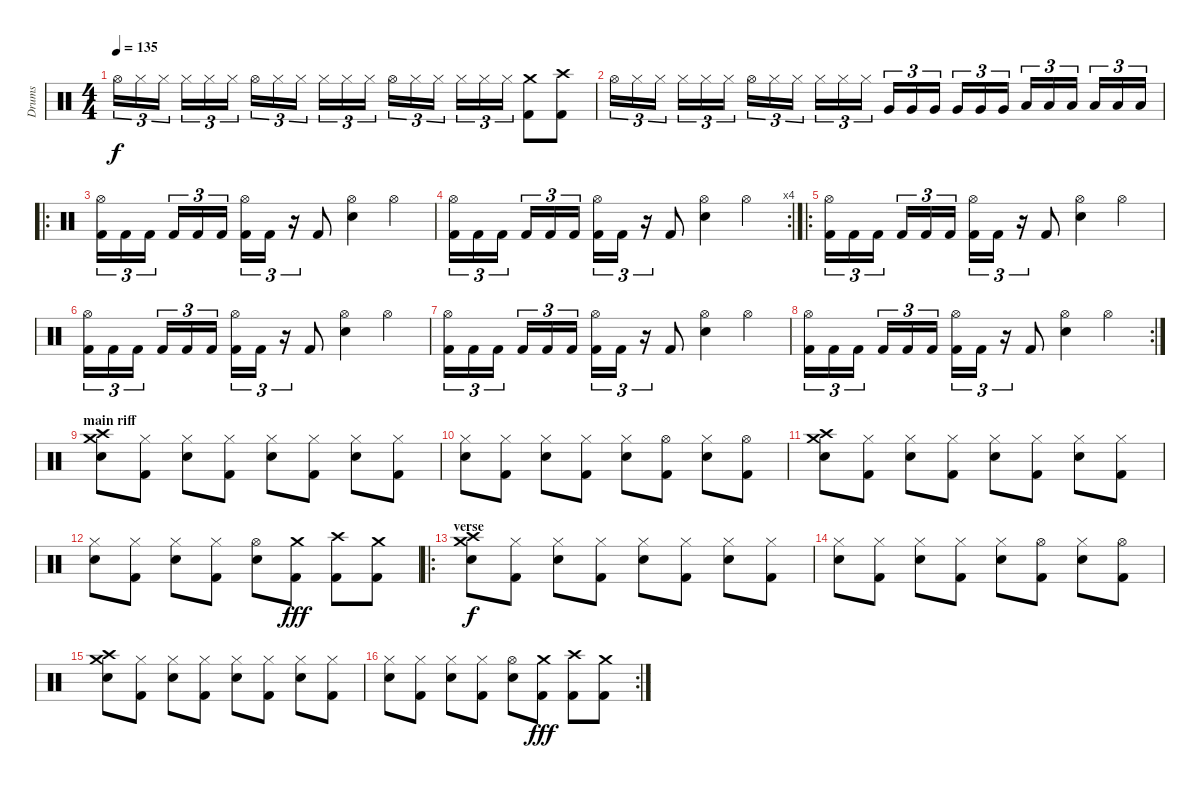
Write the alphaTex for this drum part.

\track ("Drums" "Drums") {instrument percussion}
\staff {score}
\articulation defaults
\ts (4 4)
\tempo 135
\clef neutral
\ks c "Hi-Hat (open)".16{tu (3 2) dy f} "Hi-Hat (closed)".16{tu (3 2)} "Hi-Hat (closed)".16{tu (3 2)} "Hi-Hat (closed)".16{tu (3 2)} "Hi-Hat (closed)".16{tu (3 2)} "Hi-Hat (closed)".16{tu (3 2)} "Hi-Hat (open)".16{tu (3 2)} "Hi-Hat (closed)".16{tu (3 2)} "Hi-Hat (closed)".16{tu (3 2)} "Hi-Hat (closed)".16{tu (3 2)} "Hi-Hat (closed)".16{tu (3 2)} "Hi-Hat (closed)".16{tu (3 2)} "Hi-Hat (open)".16{tu (3 2)} "Hi-Hat (closed)".16{tu (3 2)} "Hi-Hat (closed)".16{tu (3 2)} "Hi-Hat (closed)".16{tu (3 2)} "Hi-Hat (closed)".16{tu (3 2)} "Hi-Hat (closed)".16{tu (3 2)}
("Crash medium (hit)" "Kick (hit) 2").8 ("Crash high (hit)" "Kick (hit) 2").8 |
"Hi-Hat (open)".16{tu (3 2)} "Hi-Hat (closed)".16{tu (3 2)} "Hi-Hat (closed)".16{tu (3 2)} "Hi-Hat (closed)".16{tu (3 2)} "Hi-Hat (closed)".16{tu (3 2)} "Hi-Hat (closed)".16{tu (3 2)} "Hi-Hat (open)".16{tu (3 2)} "Hi-Hat (closed)".16{tu (3 2)} "Hi-Hat (closed)".16{tu (3 2)} "Hi-Hat (closed)".16{tu (3 2)} "Hi-Hat (closed)".16{tu (3 2)} "Hi-Hat (closed)".16{tu (3 2)} "Very Low Tom (hit)".16{tu (3 2)} "Very Low Tom (hit)".16{tu (3 2)} "Very Low Tom (hit)".16{tu (3 2)} "Very Low Tom (hit)".16{tu (3 2)} "Very Low Tom (hit)".16{tu (3 2)} "Very Low Tom (hit)".16{tu (3 2)} "Low Floor Tom (hit)".16{tu (3 2)} "Low Floor Tom (hit)".16{tu (3 2)} "Low Floor Tom (hit)".16{tu (3 2)} "Low Floor Tom (hit)".16{tu (3 2)} "Low Floor Tom (hit)".16{tu (3 2)} "Low Floor Tom (hit)".16{tu (3 2)} |
\ro
("Hi-Hat (open)" "Kick (hit) 2").16{tu (3 2)} "Kick (hit) 2".16{tu (3 2)} "Kick (hit) 2".16{tu (3 2)} "Kick (hit) 2".16{tu (3 2)} "Kick (hit) 2".16{tu (3 2)} "Kick (hit) 2".16{tu (3 2)} ("Hi-Hat (open)" "Kick (hit) 2").16{tu (3 2)} "Kick (hit) 2".16{tu (3 2)} r.16{tu (3 2)} "Kick (hit) 2".8 ("Hi-Hat (open)" "Electric Snare (hit)").4 "Hi-Hat (open)".4 |
\rc 4
("Hi-Hat (open)" "Kick (hit) 2").16{tu (3 2)} "Kick (hit) 2".16{tu (3 2)} "Kick (hit) 2".16{tu (3 2)} "Kick (hit) 2".16{tu (3 2)} "Kick (hit) 2".16{tu (3 2)} "Kick (hit) 2".16{tu (3 2)} ("Hi-Hat (open)" "Kick (hit) 2").16{tu (3 2)} "Kick (hit) 2".16{tu (3 2)} r.16{tu (3 2)} "Kick (hit) 2".8 ("Hi-Hat (open)" "Electric Snare (hit)").4 "Hi-Hat (open)".4 |
\ro
("Hi-Hat (open)" "Kick (hit) 2").16{tu (3 2)} "Kick (hit) 2".16{tu (3 2)} "Kick (hit) 2".16{tu (3 2)} "Kick (hit) 2".16{tu (3 2)} "Kick (hit) 2".16{tu (3 2)} "Kick (hit) 2".16{tu (3 2)} ("Hi-Hat (open)" "Kick (hit) 2").16{tu (3 2)} "Kick (hit) 2".16{tu (3 2)} r.16{tu (3 2)} "Kick (hit) 2".8 ("Hi-Hat (open)" "Electric Snare (hit)").4 "Hi-Hat (open)".4 |
("Hi-Hat (open)" "Kick (hit) 2").16{tu (3 2)} "Kick (hit) 2".16{tu (3 2)} "Kick (hit) 2".16{tu (3 2)} "Kick (hit) 2".16{tu (3 2)} "Kick (hit) 2".16{tu (3 2)} "Kick (hit) 2".16{tu (3 2)} ("Hi-Hat (open)" "Kick (hit) 2").16{tu (3 2)} "Kick (hit) 2".16{tu (3 2)} r.16{tu (3 2)} "Kick (hit) 2".8 ("Hi-Hat (open)" "Electric Snare (hit)").4 "Hi-Hat (open)".4 |
("Hi-Hat (open)" "Kick (hit) 2").16{tu (3 2)} "Kick (hit) 2".16{tu (3 2)} "Kick (hit) 2".16{tu (3 2)} "Kick (hit) 2".16{tu (3 2)} "Kick (hit) 2".16{tu (3 2)} "Kick (hit) 2".16{tu (3 2)} ("Hi-Hat (open)" "Kick (hit) 2").16{tu (3 2)} "Kick (hit) 2".16{tu (3 2)} r.16{tu (3 2)} "Kick (hit) 2".8 ("Hi-Hat (open)" "Electric Snare (hit)").4 "Hi-Hat (open)".4 |
\rc 2
("Hi-Hat (open)" "Kick (hit) 2").16{tu (3 2)} "Kick (hit) 2".16{tu (3 2)} "Kick (hit) 2".16{tu (3 2)} "Kick (hit) 2".16{tu (3 2)} "Kick (hit) 2".16{tu (3 2)} "Kick (hit) 2".16{tu (3 2)} ("Hi-Hat (open)" "Kick (hit) 2").16{tu (3 2)} "Kick (hit) 2".16{tu (3 2)} r.16{tu (3 2)} "Kick (hit) 2".8 ("Hi-Hat (open)" "Electric Snare (hit)").4 "Hi-Hat (open)".4 |
\section ("" "main riff")
("Crash medium (hit)" "Crash high (hit)" "Electric Snare (hit)").8 ("Hi-Hat (closed)" "Kick (hit) 2").8 ("Hi-Hat (closed)" "Electric Snare (hit)").8 ("Hi-Hat (closed)" "Kick (hit) 2").8 ("Hi-Hat (closed)" "Electric Snare (hit)").8 ("Hi-Hat (closed)" "Kick (hit) 2").8 ("Hi-Hat (closed)" "Electric Snare (hit)").8 ("Hi-Hat (closed)" "Kick (hit) 2").8 |
("Hi-Hat (closed)" "Electric Snare (hit)").8 ("Hi-Hat (closed)" "Kick (hit) 2").8 ("Hi-Hat (closed)" "Electric Snare (hit)").8 ("Hi-Hat (closed)" "Kick (hit) 2").8 ("Hi-Hat (closed)" "Electric Snare (hit)").8 ("Hi-Hat (open)" "Kick (hit) 2").8 ("Hi-Hat (closed)" "Electric Snare (hit)").8 ("Hi-Hat (open)" "Kick (hit) 2").8 |
("Crash medium (hit)" "Crash high (hit)" "Electric Snare (hit)").8 ("Hi-Hat (closed)" "Kick (hit) 2").8 ("Hi-Hat (closed)" "Electric Snare (hit)").8 ("Hi-Hat (closed)" "Kick (hit) 2").8 ("Hi-Hat (closed)" "Electric Snare (hit)").8 ("Hi-Hat (closed)" "Kick (hit) 2").8 ("Hi-Hat (closed)" "Electric Snare (hit)").8 ("Hi-Hat (closed)" "Kick (hit) 2").8 |
("Hi-Hat (closed)" "Electric Snare (hit)").8 ("Hi-Hat (closed)" "Kick (hit) 2").8 ("Hi-Hat (closed)" "Electric Snare (hit)").8 ("Hi-Hat (closed)" "Kick (hit) 2").8 ("Hi-Hat (open)" "Electric Snare (hit)").8 ("Crash medium (hit)" "Kick (hit) 2").8{dy fff} ("Crash high (hit)" "Kick (hit) 2").8 ("Crash medium (hit)" "Kick (hit) 2").8 |
\ro
\section ("" "verse")
("Crash medium (hit)" "Crash high (hit)" "Electric Snare (hit)").8{dy f} ("Hi-Hat (closed)" "Kick (hit) 2").8 ("Hi-Hat (closed)" "Electric Snare (hit)").8 ("Hi-Hat (closed)" "Kick (hit) 2").8 ("Hi-Hat (closed)" "Electric Snare (hit)").8 ("Hi-Hat (closed)" "Kick (hit) 2").8 ("Hi-Hat (closed)" "Electric Snare (hit)").8 ("Hi-Hat (closed)" "Kick (hit) 2").8 |
("Hi-Hat (closed)" "Electric Snare (hit)").8 ("Hi-Hat (closed)" "Kick (hit) 2").8 ("Hi-Hat (closed)" "Electric Snare (hit)").8 ("Hi-Hat (closed)" "Kick (hit) 2").8 ("Hi-Hat (closed)" "Electric Snare (hit)").8 ("Hi-Hat (open)" "Kick (hit) 2").8 ("Hi-Hat (closed)" "Electric Snare (hit)").8 ("Hi-Hat (open)" "Kick (hit) 2").8 |
("Crash medium (hit)" "Crash high (hit)" "Electric Snare (hit)").8 ("Hi-Hat (closed)" "Kick (hit) 2").8 ("Hi-Hat (closed)" "Electric Snare (hit)").8 ("Hi-Hat (closed)" "Kick (hit) 2").8 ("Hi-Hat (closed)" "Electric Snare (hit)").8 ("Hi-Hat (closed)" "Kick (hit) 2").8 ("Hi-Hat (closed)" "Electric Snare (hit)").8 ("Hi-Hat (closed)" "Kick (hit) 2").8 |
\rc 2
("Hi-Hat (closed)" "Electric Snare (hit)").8 ("Hi-Hat (closed)" "Kick (hit) 2").8 ("Hi-Hat (closed)" "Electric Snare (hit)").8 ("Hi-Hat (closed)" "Kick (hit) 2").8 ("Hi-Hat (open)" "Electric Snare (hit)").8 ("Crash medium (hit)" "Kick (hit) 2").8{dy fff} ("Crash high (hit)" "Kick (hit) 2").8 ("Crash medium (hit)" "Kick (hit) 2").8
